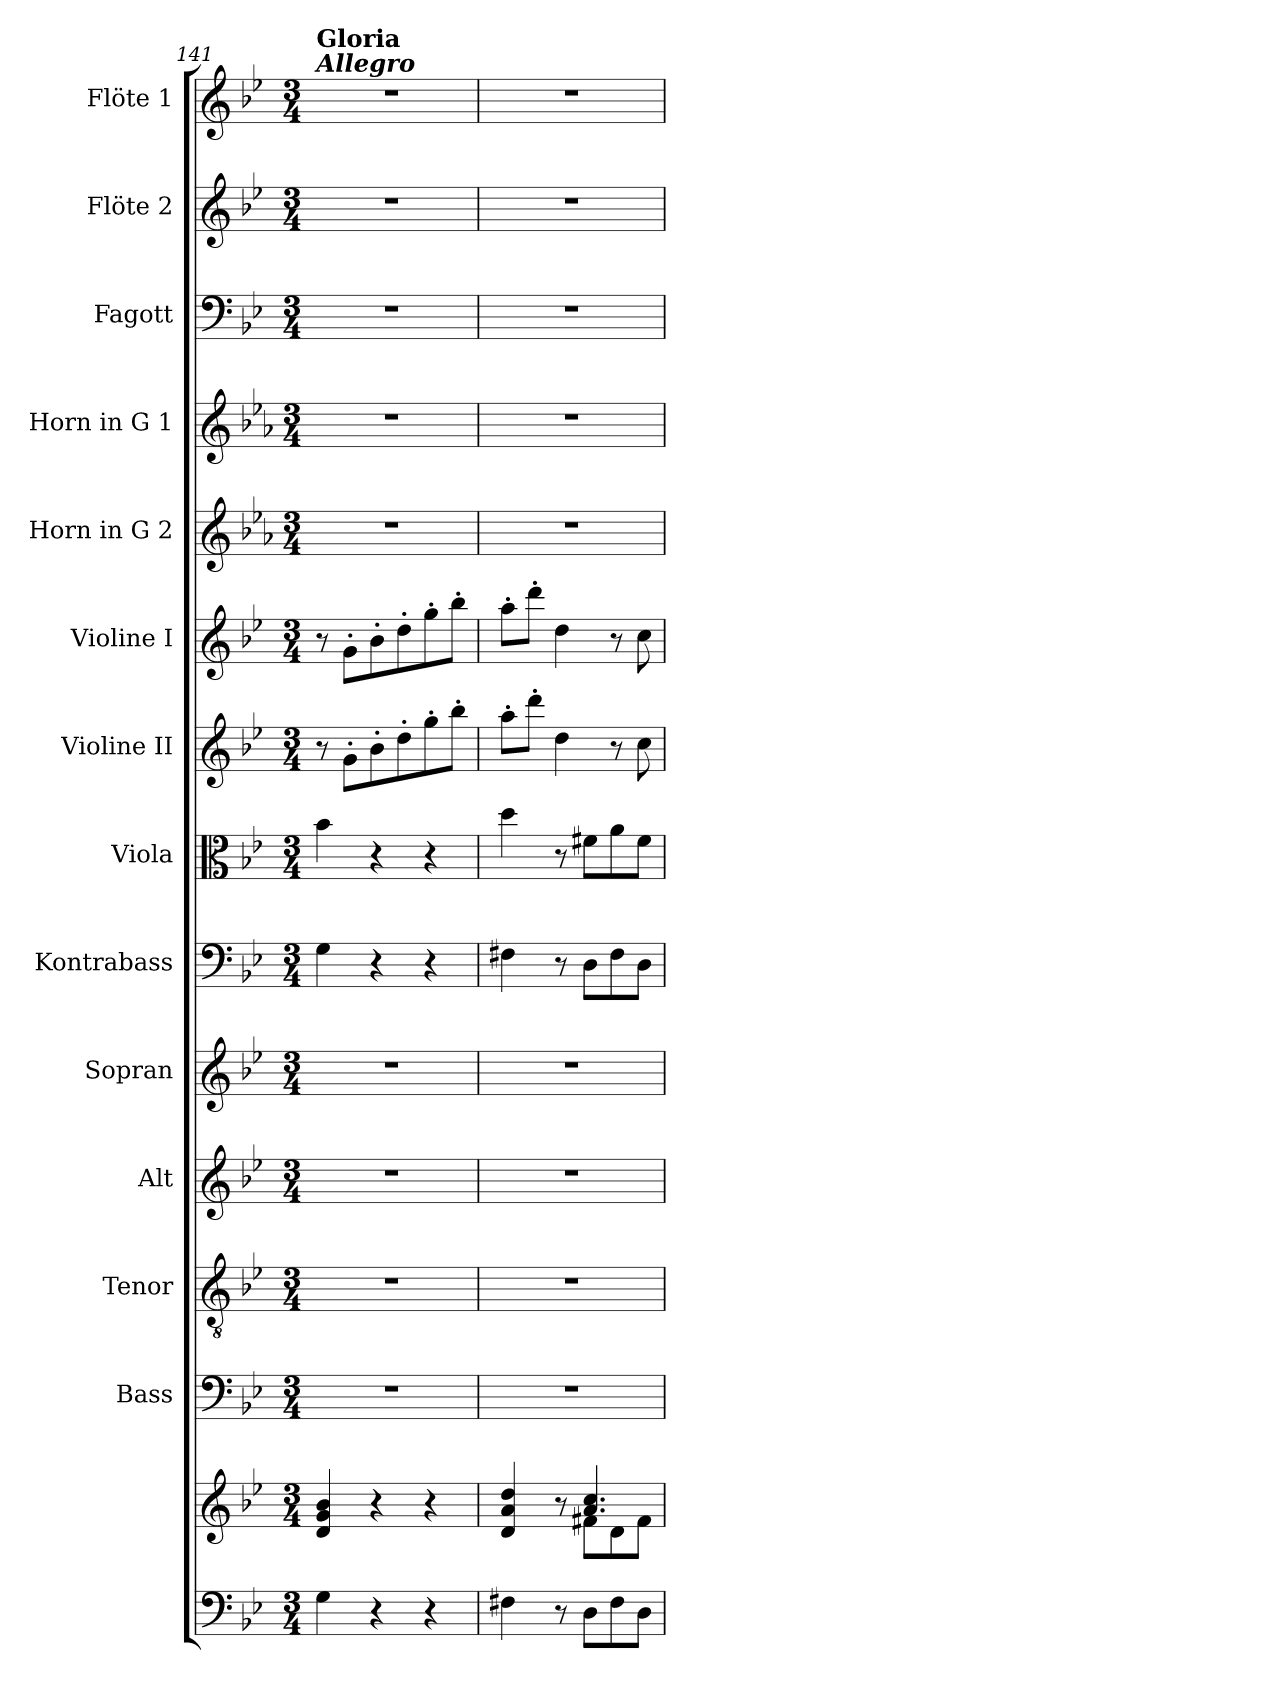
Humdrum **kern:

**kern	**kern	**kern	**kern	**kern	**kern	**kern	**kern	**kern	**kern	**kern	**kern	**kern	**kern	**kern
*part14	*part14	*part13	*part12	*part11	*part10	*part9	*part8	*part7	*part6	*part5	*part4	*part3	*part2	*part1
*staff15	*staff14	*staff13	*staff12	*staff11	*staff10	*staff9	*staff8	*staff7	*staff6	*staff5	*staff4	*staff3	*staff2	*staff1
*	*	*I"Bass	*I"Tenor	*I"Alt	*I"Sopran	*I"Kontrabass	*I"Viola	*I"Violine II	*I"Violine I	*I"Horn in G 2	*I"Horn in G 1	*I"Fagott	*I"Flöte 2	*I"Flöte 1
*	*	*I'B.	*I'T.	*I'A.	*I'S.	*I'Kb.	*I'Vla.	*I'Vl. II	*I'Vl. I	*	*	*I'Fg.	*I'Fl. 2	*I'Fl. 1
!!LO:PB:g=z
*clefF4	*clefG2	*clefF4	*clefGv2	*clefG2	*clefG2	*clefF4	*clefC3	*clefG2	*clefG2	*clefG2	*clefG2	*clefF4	*clefG2	*clefG2
*	*	*	*	*	*	*ITrd7c12	*	*	*	*ITrd3c5	*ITrd3c5	*	*	*
*k[b-e-]	*k[b-e-]	*k[b-e-]	*k[b-e-]	*k[b-e-]	*k[b-e-]	*k[b-e-]	*k[b-e-]	*k[b-e-]	*k[b-e-]	*k[b-e-]	*k[b-e-]	*k[b-e-]	*k[b-e-]	*k[b-e-]
*B-:	*B-:	*B-:	*B-:	*B-:	*B-:	*B-:	*B-:	*B-:	*B-:	*B-:	*B-:	*B-:	*B-:	*B-:
*M3/4	*M3/4	*M3/4	*M3/4	*M3/4	*M3/4	*M3/4	*M3/4	*M3/4	*M3/4	*M3/4	*M3/4	*M3/4	*M3/4	*M3/4
=141	=141	=141	=141	=141	=141	=141	=141	=141	=141	=141	=141	=141	=141	=141
!	!	!	!	!	!	!	!	!	!	!	!	!	!	!LO:TX:a:Bi:t=Allegro
!	!	!	!	!	!	!	!	!	!	!	!	!	!	!LO:TX:a:B:t=Gloria
4G\	4d/ 4g/ 4b-/	2.r	2.r	2.r	2.r	4GG\	4b-\	8r	8r	2.r	2.r	2.r	2.r	2.r
.	.	.	.	.	.	.	.	8g'>\L	8g'>\L	.	.	.	.	.
4r	4r	.	.	.	.	4r	4r	8b-'>\	8b-'>\	.	.	.	.	.
.	.	.	.	.	.	.	.	8dd'>\	8dd'>\	.	.	.	.	.
4r	4r	.	.	.	.	4r	4r	8gg'>\	8gg'>\	.	.	.	.	.
.	.	.	.	.	.	.	.	8bb-'>\J	8bb-'>\J	.	.	.	.	.
=142	=142	=142	=142	=142	=142	=142	=142	=142	=142	=142	=142	=142	=142	=142
*	*^	*	*	*	*	*	*	*	*	*	*	*	*	*
4F#X\	4d/ 4a/ 4dd/	4.ryy	2.r	2.r	2.r	2.r	4FF#X\	4dd\	8aa'>\L	8aa'>\L	2.r	2.r	2.r	2.r	2.r
.	.	.	.	.	.	.	.	.	8ddd'>\J	8ddd'>\J	.	.	.	.	.
8r	8r	.	.	.	.	.	8r	8r	4dd\	4dd\	.	.	.	.	.
8D\L	4.a/ 4.cc/	8f#X\L	.	.	.	.	8DD\L	8f#X\L	.	.	.	.	.	.	.
8F#\	.	8d\	.	.	.	.	8FF#\	8a\	8r	8r	.	.	.	.	.
8D\J	.	8f#\J	.	.	.	.	8DD\J	8f#\J	8cc\	8cc\	.	.	.	.	.
*	*v	*v	*	*	*	*	*	*	*	*	*	*	*	*	*
=	=	=	=	=	=	=	=	=	=	=	=	=	=	=
*-	*-	*-	*-	*-	*-	*-	*-	*-	*-	*-	*-	*-	*-	*-
